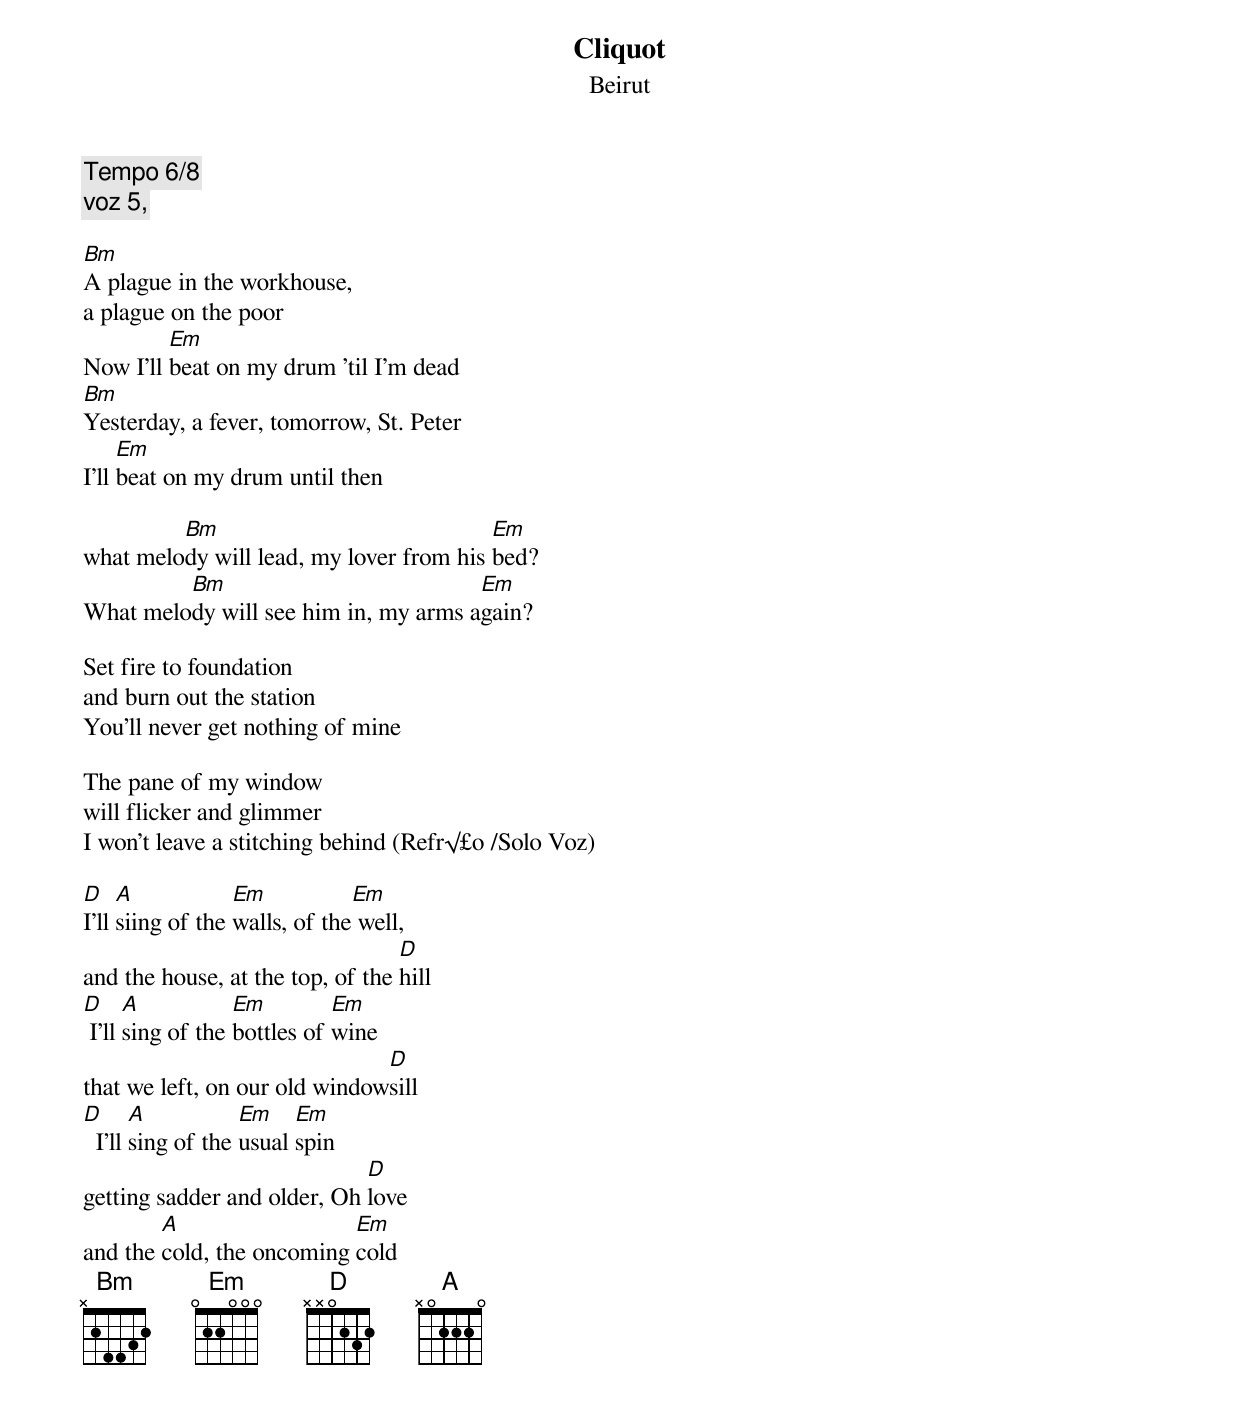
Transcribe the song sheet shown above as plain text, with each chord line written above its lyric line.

Cliquot
Beirut
Tempo 6/8
voz 5,

Bm
A plague in the workhouse,
a plague on the poor
         Em
Now I'll beat on my drum 'til I'm dead
Bm
Yesterday, a fever, tomorrow, St. Peter
     Em
I'll beat on my drum until then

         Bm                              Em
what melody will lead, my lover from his bed?
         Bm                           Em
What melody will see him in, my arms again?

Set fire to foundation
and burn out the station
You'll never get nothing of mine

The pane of my window
will flicker and glimmer
I won't leave a stitching behind (Refr√£o /Solo Voz)

D    A            Em           Em
I'll siing of the walls, of the well,
                                  D
and the house, at the top, of the hill
D     A           Em         Em
 I'll sing of the bottles of wine
                               D
that we left, on our old windowsill
D      A           Em    Em
  I'll sing of the usual spin
                             D
getting sadder and older, Oh love
        A                  Em
and the cold, the oncoming cold
